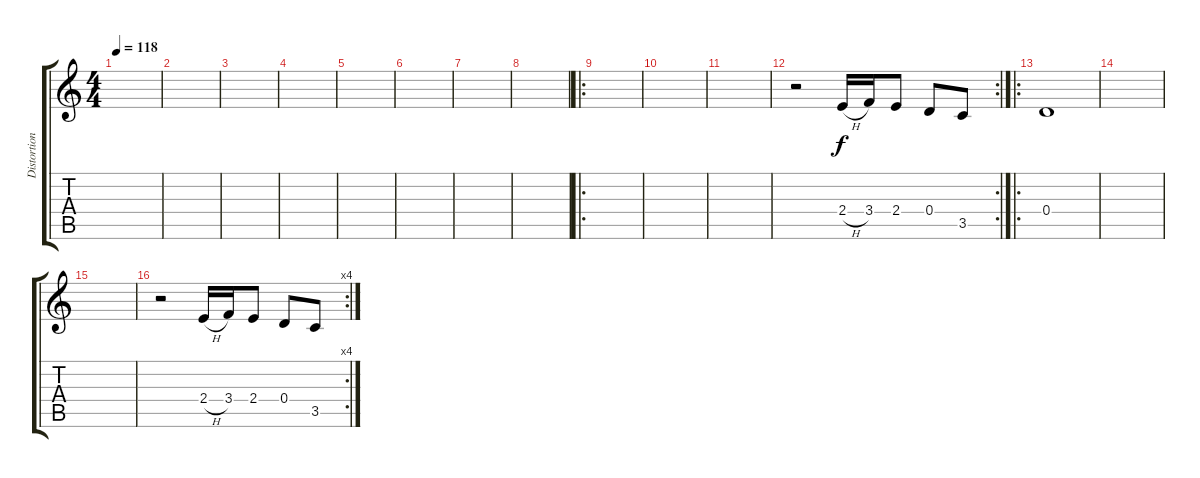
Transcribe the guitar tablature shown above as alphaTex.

\track ("Distortion Guitar 2" "Distortion") {instrument overdrivenguitar}
\staff {score tabs}
\tuning (E4 B3 G3 D3 A2 E2) {hide}
\ts (4 4)
\tempo 118
\clef g2
\ks c
|
|
|
|
|
|
|
|
\ro
|
|
|
\rc 2
r.2 2.4{h}.16 3.4.16 2.4.8 0.4.8 3.5.8 |
\ro
0.4.1 |
|
|
\rc 4
r.2 2.4{h}.16 3.4.16 2.4.8 0.4.8 3.5.8
